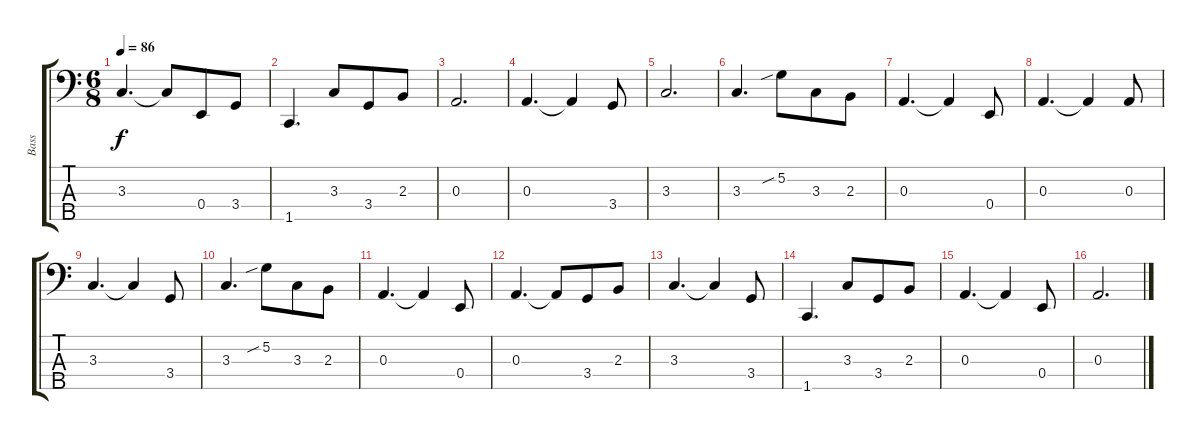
\track ("Bass" "Bass") {instrument electricbassfinger}
\staff {score tabs}
\tuning (G2 D2 A1 E1 B0) {hide}
\ts (6 8)
\tempo 86
\clef f4
\ks c
3.3.4{d dy f} 3.3{t}.8 0.4.8 3.4.8 |
1.5.4{d} 3.3.8 3.4.8 2.3.8 |
0.3.2{d} |
0.3.4{d} 0.3{t}.4 3.4.8 |
3.3.2{d} |
3.3.4{d} 5.2{sib}.8 3.3.8 2.3.8 |
0.3.4{d} 0.3{t}.4 0.4.8 |
0.3.4{d} 0.3{t}.4 0.3.8 |
3.3.4{d} 3.3{t}.4 3.4.8 |
3.3.4{d} 5.2{sib}.8 3.3.8 2.3.8 |
0.3.4{d} 0.3{t}.4 0.4.8 |
0.3.4{d} 0.3{t}.8 3.4.8 2.3.8 |
3.3.4{d} 3.3{t}.4 3.4.8 |
1.5.4{d} 3.3.8 3.4.8 2.3.8 |
0.3.4{d} 0.3{t}.4 0.4.8 |
0.3.2{d}
